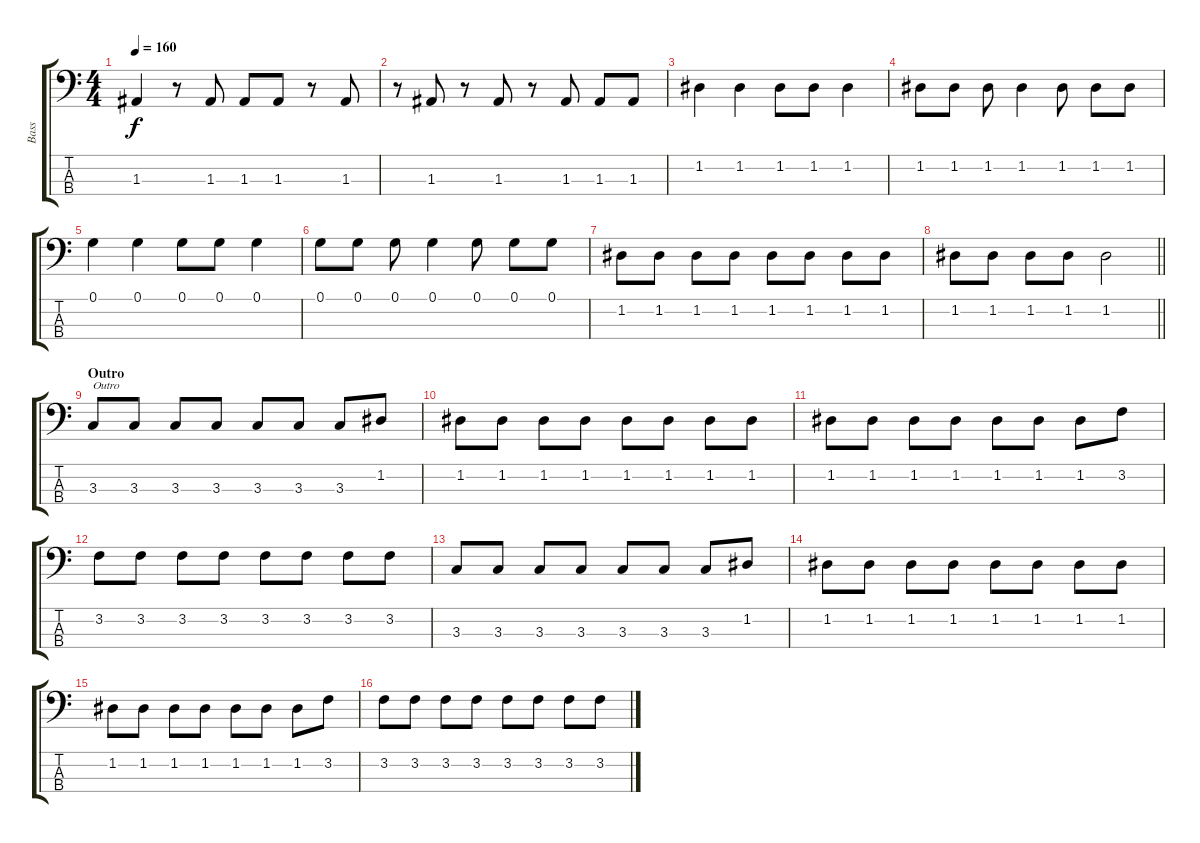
\track ("Bass" "Bass") {instrument electricbassfinger}
\staff {score tabs}
\tuning (G2 D2 A1 E1) {hide}
\ts (4 4)
\tempo 160
\clef f4
\ks c
1.3.4{dy f} r.8 1.3.8 1.3.8 1.3.8 r.8 1.3.8 |
r.8 1.3.8 r.8 1.3.8 r.8 1.3.8 1.3.8 1.3.8 |
1.2.4 1.2.4 1.2.8 1.2.8 1.2.4 |
1.2.8 1.2.8 1.2.8 1.2.4 1.2.8 1.2.8 1.2.8 |
0.1.4 0.1.4 0.1.8 0.1.8 0.1.4 |
0.1.8 0.1.8 0.1.8 0.1.4 0.1.8 0.1.8 0.1.8 |
1.2.8 1.2.8 1.2.8 1.2.8 1.2.8 1.2.8 1.2.8 1.2.8 |
\barLineRight lightlight
1.2.8 1.2.8 1.2.8 1.2.8 1.2.2 |
\section ("" "Outro")
3.3.8{txt "Outro"} 3.3.8 3.3.8 3.3.8 3.3.8 3.3.8 3.3.8 1.2.8 |
1.2.8 1.2.8 1.2.8 1.2.8 1.2.8 1.2.8 1.2.8 1.2.8 |
1.2.8 1.2.8 1.2.8 1.2.8 1.2.8 1.2.8 1.2.8 3.2.8 |
3.2.8 3.2.8 3.2.8 3.2.8 3.2.8 3.2.8 3.2.8 3.2.8 |
3.3.8 3.3.8 3.3.8 3.3.8 3.3.8 3.3.8 3.3.8 1.2.8 |
1.2.8 1.2.8 1.2.8 1.2.8 1.2.8 1.2.8 1.2.8 1.2.8 |
1.2.8 1.2.8 1.2.8 1.2.8 1.2.8 1.2.8 1.2.8 3.2.8 |
3.2.8 3.2.8 3.2.8 3.2.8 3.2.8 3.2.8 3.2.8 3.2.8
